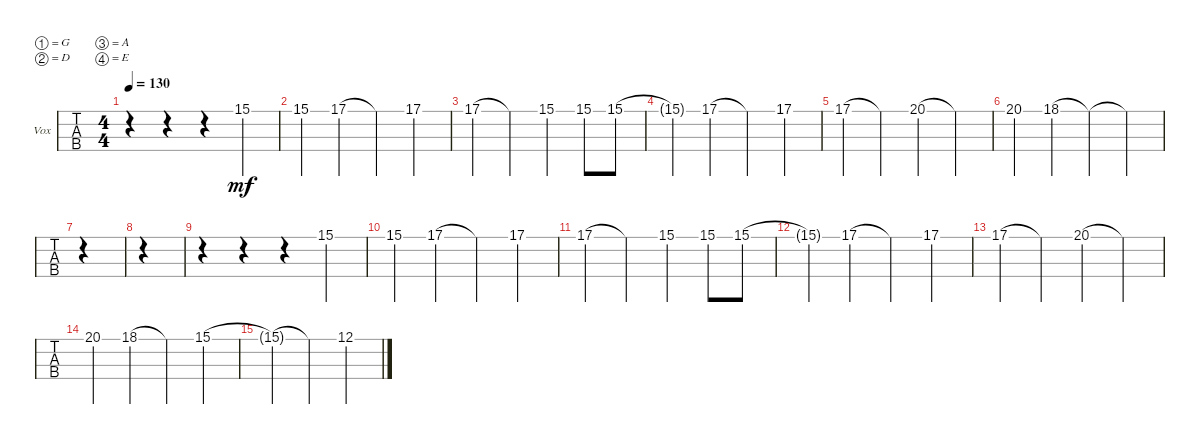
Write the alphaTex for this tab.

\defaultSystemsLayout 4
\bracketExtendMode groupsimilarinstruments
\firstSystemTrackNameOrientation horizontal
\otherSystemsTrackNameOrientation horizontal
\track ("Vox" "Vox") {mute instrument electricbassfinger}
\staff {tabs}
\tuning (G3 D3 A2 E2)
\ts (4 4)
\tempo 130
\clef f4
\ks c
r.4{dy mf instrument electricbassfinger} r.4 r.4 15.1.4 |
15.1.4 17.1.4 17.1{t}.4 17.1.4 |
17.1.4 17.1{t}.4 15.1.4 15.1.8 15.1.8 |
15.1{t}.4 17.1.4 17.1{t}.4 17.1.4 |
17.1.4 17.1{t}.4 20.1.4 20.1{t}.4 |
20.1.4 18.1.4 18.1{t}.4 18.1{t}.4 |
|
|
r.4 r.4 r.4 15.1.4 |
15.1.4 17.1.4 17.1{t}.4 17.1.4 |
17.1.4 17.1{t}.4 15.1.4 15.1.8 15.1.8 |
15.1{t}.4 17.1.4 17.1{t}.4 17.1.4 |
17.1.4 17.1{t}.4 20.1.4 20.1{t}.4 |
20.1.4 18.1.4 18.1{t}.4 15.1.4 |
15.1{t}.4 15.1{t}.4 12.1.4
